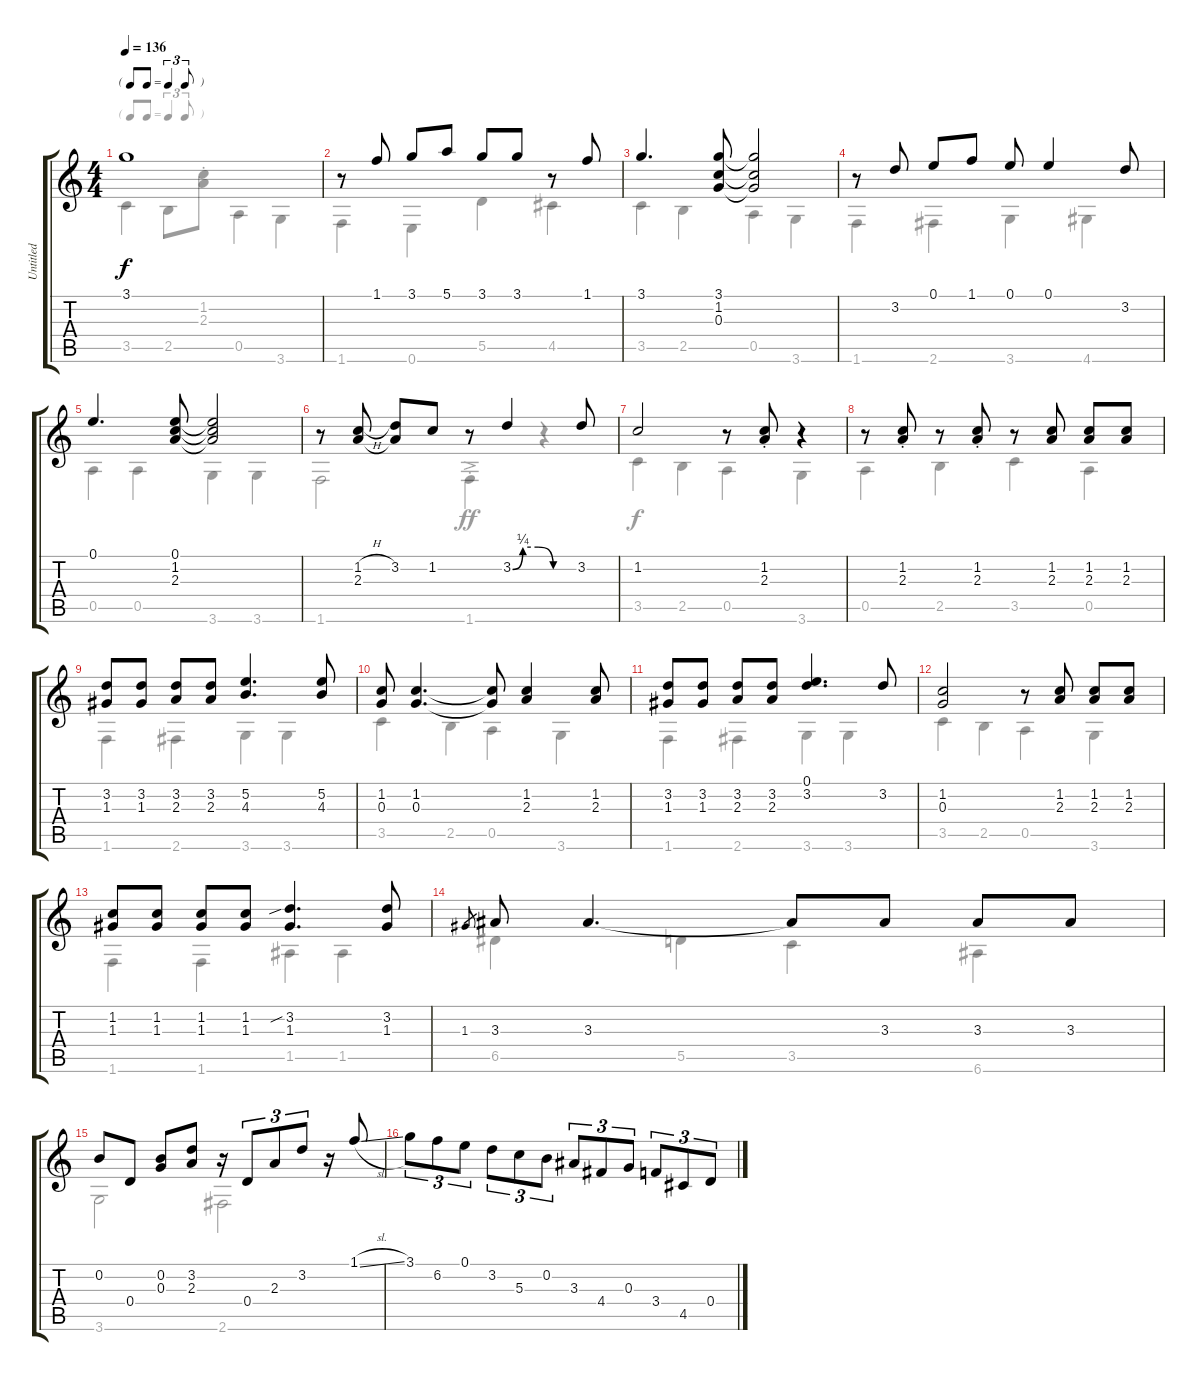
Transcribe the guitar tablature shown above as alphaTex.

\track ("Untitled" "Untitled") {instrument acousticguitarsteel}
\staff {score tabs}
\tuning (E4 B3 G3 D3 A2 E2) {hide}
\voice
\ts (4 4)
\tf triplet8th
\tempo 136
\clef g2
\ks c
3.1{t}.1{dy f} |
r.8 1.1.8 3.1.8 5.1.8 3.1.8 3.1.8 r.8 1.1.8 |
3.1.4{d} (3.1 1.2 0.3).8 (3.1{t} 1.2{t} 0.3{t}).2 |
r.8 3.2.8 0.1.8 1.1.8 0.1.8 0.1.4 3.2.8 |
0.1.4{d} (0.1 1.2 2.3).8 (0.1{t} 1.2{t} 2.3{t}).2 |
r.8 (1.2{h} 2.3).8 (3.2 2.3{t}).8 1.2.8 r.8 3.2{be (custom 0 0 10 1 25 1 40 0 60 0)}.4 3.2.8 |
1.2.2 r.8 (1.2{st} 2.3{st}).8 r.4 |
r.8 (1.2{st} 2.3{st}).8 r.8 (1.2{st} 2.3{st}).8 r.8 (1.2 2.3).8 (1.2 2.3).8 (1.2 2.3).8 |
(3.2 1.3).8 (3.2 1.3).8 (3.2 2.3).8 (3.2 2.3).8 (5.2 4.3).4{d} (5.2 4.3).8 |
(1.2 0.3).8 (1.2 0.3).4{d} (1.2{t} 0.3{t}).8 (1.2 2.3).4 (1.2 2.3).8 |
(3.2 1.3).8 (3.2 1.3).8 (3.2 2.3).8 (3.2 2.3).8 (0.1 3.2).4{d} 3.2.8 |
(1.2 0.3).2 r.8 (1.2 2.3).8 (1.2 2.3).8 (1.2 2.3).8 |
(1.2 1.3).8 (1.2 1.3).8 (1.2 1.3).8 (1.2 1.3).8 (3.2{sib} 1.3).4{d} (3.2 1.3).8 |
1.3.8{gr} 3.3.8 3.3.4{d} 3.3{t}.8 3.3.8 3.3.8 3.3.8 |
0.2.8 0.4.8 (0.2 0.3).8 (3.2 2.3).8 r.16 0.4.8{tu (3 2)} 2.3.8{tu (3 2)} 3.2.8{tu (3 2)} r.16 1.1{sl}.8 |
3.1.8{tu (3 2)} 6.2.8{tu (3 2)} 0.1.8{tu (3 2)} 3.2.8{tu (3 2)} 5.3.8{tu (3 2)} 0.2.8{tu (3 2)} 3.3.8{tu (3 2)} 4.4.8{tu (3 2)} 0.3.8{tu (3 2)} 3.4.8{tu (3 2)} 4.5.8{tu (3 2)} 0.4.8{tu (3 2)}
\voice
\clef g2
\ottava regular
\simile none
\ks c
3.5.4{dy f} 2.5.8 (1.2{st} 2.3{st}).8 0.5.4 3.6.4 |
1.6.4 0.6.4 5.5.4 4.5.4 |
3.5.4 2.5.4 0.5.4 3.6.4 |
1.6.4 2.6.4 3.6.4 4.6.4 |
0.5.4 0.5.4 3.6.4 3.6.4 |
1.6.2 1.6{ac st}.4{dy ff} r.4 |
3.5.4{dy f} 2.5.4 0.5.4 3.6.4 |
0.5.4 2.5.4 3.5.4 0.5.4 |
1.6.4 2.6.4 3.6.4 3.6.4 |
3.5.4 2.5.4 0.5.4 3.6.4 |
1.6.4 2.6.4 3.6.4 3.6.4 |
3.5.4 2.5.4 0.5.4 3.6.4 |
1.6.4 1.6.4 1.5.4 1.5.4 |
6.5.4 5.5.4 3.5.4 6.6.4 |
3.6.2 2.6.2 |
